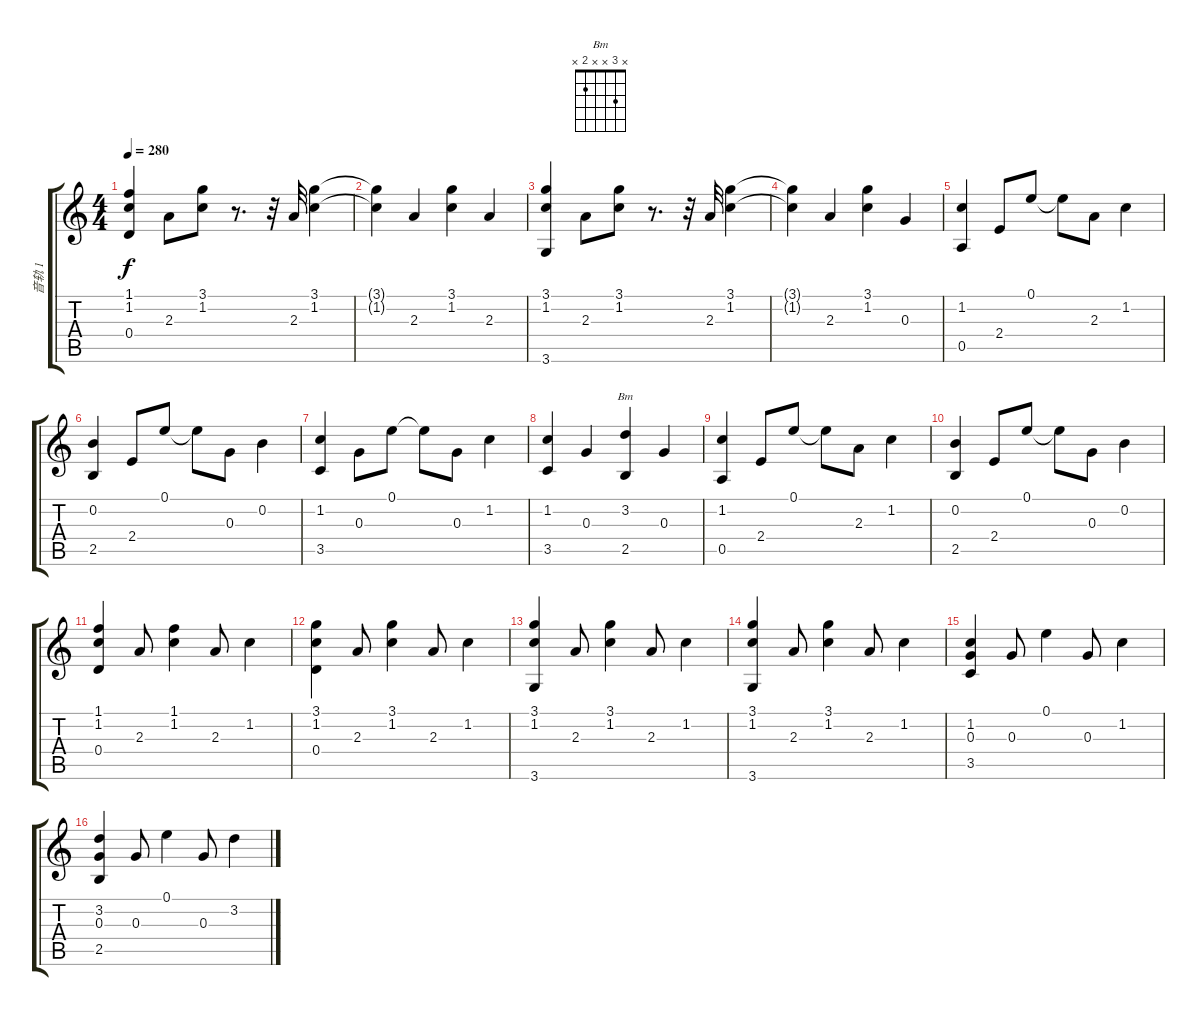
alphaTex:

\track ("音轨 1" "音轨 1") {instrument acousticguitarnylon}
\staff {score tabs}
\tuning (E4 B3 G3 D3 A2 E2) {hide}
\chord ("Bm" x 3 x x 2 x)
\ts (4 4)
\tempo 280
\clef g2
\ks c
(1.1 1.2 0.4).4{dy f} 2.3.8 (3.1 1.2).8 r.8{d} r.32 2.3.32 (3.1 1.2).4 |
(3.1{t} 1.2{t}).4 2.3.4 (3.1 1.2).4 2.3.4 |
(3.1 1.2 3.6).4 2.3.8 (3.1 1.2).8 r.8{d} r.32 2.3.32 (3.1 1.2).4 |
(3.1{t} 1.2{t}).4 2.3.4 (3.1 1.2).4 0.3.4 |
(1.2 0.5).4 2.4.8 0.1.8 0.1{t}.8 2.3.8 1.2.4 |
(0.2 2.5).4 2.4.8 0.1.8 0.1{t}.8 0.3.8 0.2.4 |
(1.2 3.5).4 0.3.8 0.1.8 0.1{t}.8 0.3.8 1.2.4 |
(1.2 3.5).4 0.3.4 (3.2 2.5).4{ch "Bm"} 0.3.4 |
(1.2 0.5).4 2.4.8 0.1.8 0.1{t}.8 2.3.8 1.2.4 |
(0.2 2.5).4 2.4.8 0.1.8 0.1{t}.8 0.3.8 0.2.4 |
(1.1 1.2 0.4).4 2.3.8 (1.1 1.2).4 2.3.8 1.2.4 |
(3.1 1.2 0.4).4 2.3.8 (3.1 1.2).4 2.3.8 1.2.4 |
(3.1 1.2 3.6).4 2.3.8 (3.1 1.2).4 2.3.8 1.2.4 |
(3.1 1.2 3.6).4 2.3.8 (3.1 1.2).4 2.3.8 1.2.4 |
(1.2 0.3 3.5).4 0.3.8 0.1.4 0.3.8 1.2.4 |
(3.2 0.3 2.5).4 0.3.8 0.1.4 0.3.8 3.2.4
